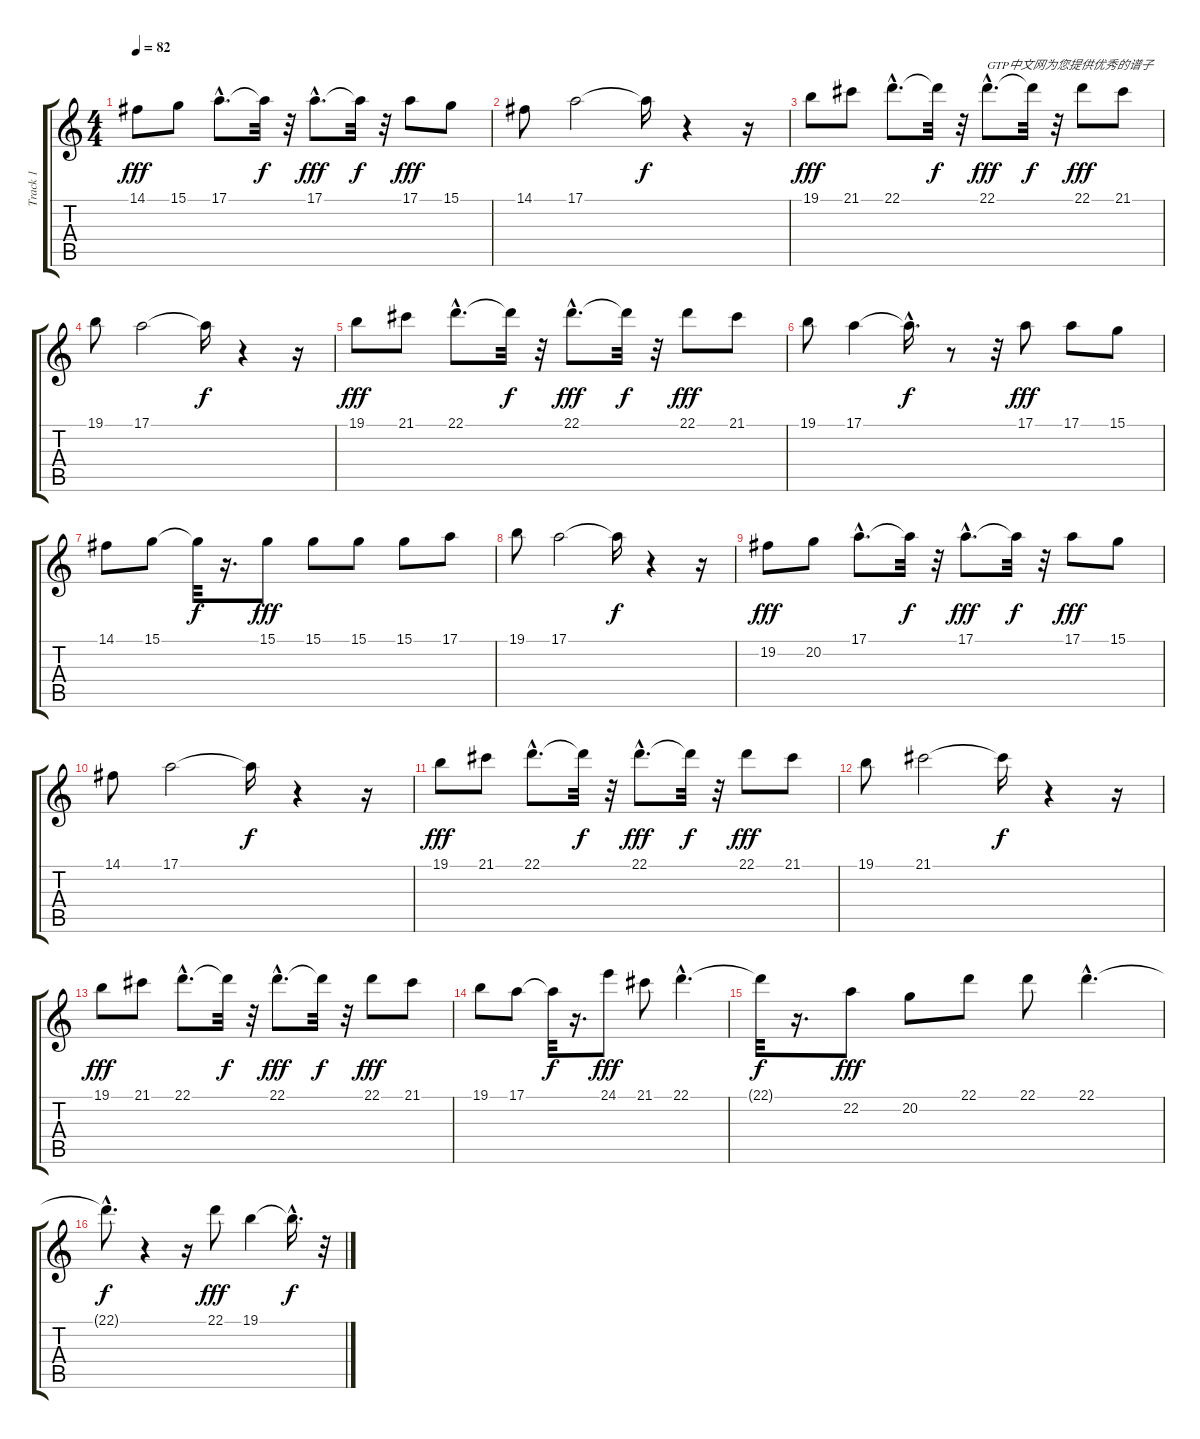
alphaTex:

\track ("Track 1" "Track 1") {instrument vibraphone}
\staff {score tabs}
\tuning (E4 B3 G3 D3 A2 E2) {hide}
\ts (4 4)
\tempo 82
\clef g2
\ks c
14.1.8{dy fff instrument vibraphone} 15.1.8 17.1{hac}.8{d} 17.1{t}.32{dy f} r.32 17.1{hac}.8{d dy fff} 17.1{t}.32{dy f} r.32 17.1.8{dy fff} 15.1.8 |
14.1.8 17.1.2 17.1{t}.16{dy f} r.4 r.16 |
19.1.8{dy fff} 21.1.8 22.1{hac}.8{d} 22.1{t}.32{dy f} r.32 22.1{hac}.8{d txt "GTP中文网为您提供优秀的谱子" dy fff} 22.1{t}.32{dy f} r.32 22.1.8{dy fff} 21.1.8 |
19.1.8 17.1.2 17.1{t}.16{dy f} r.4 r.16 |
19.1.8{dy fff} 21.1.8 22.1{hac}.8{d} 22.1{t}.32{dy f} r.32 22.1{hac}.8{d dy fff} 22.1{t}.32{dy f} r.32 22.1.8{dy fff} 21.1.8 |
19.1.8 17.1.4 17.1{hac t}.16{d dy f} r.8 r.32 17.1.8{dy fff} 17.1.8 15.1.8 |
14.1.8 15.1.8 15.1{t}.32{dy f} r.16{d} 15.1.8{dy fff} 15.1.8 15.1.8 15.1.8 17.1.8 |
19.1.8 17.1.2 17.1{t}.16{dy f} r.4 r.16 |
19.2.8{dy fff} 20.2.8 17.1{hac}.8{d} 17.1{t}.32{dy f} r.32 17.1{hac}.8{d dy fff} 17.1{t}.32{dy f} r.32 17.1.8{dy fff} 15.1.8 |
14.1.8 17.1.2 17.1{t}.16{dy f} r.4 r.16 |
19.1.8{dy fff} 21.1.8 22.1{hac}.8{d} 22.1{t}.32{dy f} r.32 22.1{hac}.8{d dy fff} 22.1{t}.32{dy f} r.32 22.1.8{dy fff} 21.1.8 |
19.1.8 21.1.2 21.1{t}.16{dy f} r.4 r.16 |
19.1.8{dy fff} 21.1.8 22.1{hac}.8{d} 22.1{t}.32{dy f} r.32 22.1{hac}.8{d dy fff} 22.1{t}.32{dy f} r.32 22.1.8{dy fff} 21.1.8 |
19.1.8 17.1.8 17.1{t}.32{dy f} r.16{d} 24.1.8{dy fff} 21.1.8 22.1{hac}.4{d} |
22.1{t}.32{dy f} r.16{d} 22.2.8{dy fff} 20.2.8 22.1.8 22.1.8 22.1{hac}.4{d} |
22.1{hac t}.8{d dy f} r.4 r.16 22.1.8{dy fff} 19.1.4 19.1{hac t}.16{d dy f} r.32
